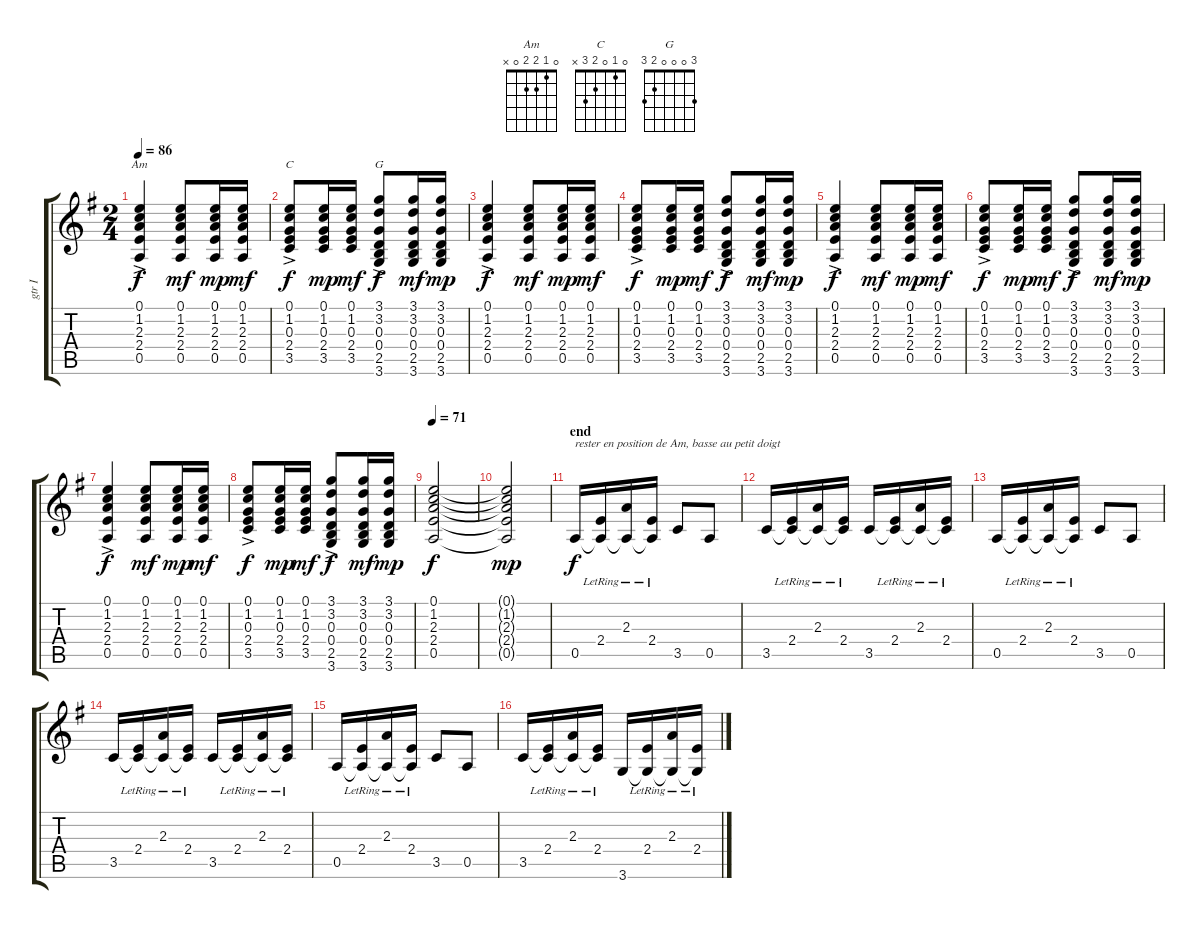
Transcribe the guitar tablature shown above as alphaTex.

\track ("gtr I" "gtr I") {instrument electricguitarclean}
\staff {score tabs}
\tuning (E4 B3 G3 D3 A2 E2) {hide}
\chord ("Am" 0 1 2 2 0 x)
\chord ("C" 0 1 0 2 3 x)
\chord ("G" 3 0 0 0 2 3)
\ts (2 4)
\tempo 86
\clef g2
\ks g
(0.1 1.2 2.3 2.4 0.5{ac}).4{ch "Am" dy f} (0.1 1.2 2.3 2.4 0.5).8{dy mf} (0.1 1.2 2.3 2.4 0.5).16{dy mp} (0.1 1.2 2.3 2.4 0.5).16{dy mf} |
(0.1 1.2 0.3 2.4 3.5{ac}).8{ch "C" dy f} (0.1 1.2 0.3 2.4 3.5).16{dy mp} (0.1 1.2 0.3 2.4 3.5).16{dy mf} (3.1{ac} 3.2 0.3 0.4 2.5 3.6).8{ch "G" dy f} (3.1 3.2 0.3 0.4 2.5 3.6).16{dy mf} (3.1 3.2 0.3 0.4 2.5 3.6).16{dy mp} |
(0.1 1.2 2.3 2.4 0.5{ac}).4{dy f} (0.1 1.2 2.3 2.4 0.5).8{dy mf} (0.1 1.2 2.3 2.4 0.5).16{dy mp} (0.1 1.2 2.3 2.4 0.5).16{dy mf} |
(0.1 1.2 0.3 2.4 3.5{ac}).8{dy f} (0.1 1.2 0.3 2.4 3.5).16{dy mp} (0.1 1.2 0.3 2.4 3.5).16{dy mf} (3.1{ac} 3.2 0.3 0.4 2.5 3.6).8{dy f} (3.1 3.2 0.3 0.4 2.5 3.6).16{dy mf} (3.1 3.2 0.3 0.4 2.5 3.6).16{dy mp} |
(0.1 1.2 2.3 2.4 0.5{ac}).4{dy f} (0.1 1.2 2.3 2.4 0.5).8{dy mf} (0.1 1.2 2.3 2.4 0.5).16{dy mp} (0.1 1.2 2.3 2.4 0.5).16{dy mf} |
(0.1 1.2 0.3 2.4 3.5{ac}).8{dy f} (0.1 1.2 0.3 2.4 3.5).16{dy mp} (0.1 1.2 0.3 2.4 3.5).16{dy mf} (3.1{ac} 3.2 0.3 0.4 2.5 3.6).8{dy f} (3.1 3.2 0.3 0.4 2.5 3.6).16{dy mf} (3.1 3.2 0.3 0.4 2.5 3.6).16{dy mp} |
(0.1 1.2 2.3 2.4 0.5{ac}).4{dy f} (0.1 1.2 2.3 2.4 0.5).8{dy mf} (0.1 1.2 2.3 2.4 0.5).16{dy mp} (0.1 1.2 2.3 2.4 0.5).16{dy mf} |
(0.1 1.2 0.3 2.4 3.5{ac}).8{dy f} (0.1 1.2 0.3 2.4 3.5).16{dy mp} (0.1 1.2 0.3 2.4 3.5).16{dy mf} (3.1{ac} 3.2 0.3 0.4 2.5 3.6).8{dy f} (3.1 3.2 0.3 0.4 2.5 3.6).16{dy mf} (3.1 3.2 0.3 0.4 2.5 3.6).16{dy mp} |
\tempo 71
(0.1 1.2 2.3 2.4 0.5).2{dy f} |
(0.1{t} 1.2{t} 2.3{t} 2.4{t} 0.5{t}).2{dy mp} |
\section ("" "end")
0.5.16{txt "rester en position de Am, basse au petit doigt" dy f} (2.4{lr} 0.5{t}).16 (2.3{lr} 0.5{t}).16 (2.4{lr} 0.5{t}).16 3.5.8 0.5.8 |
3.5.16 (2.4{lr} 3.5{t}).16 (2.3{lr} 3.5{t}).16 (2.4{lr} 3.5{t}).16 3.5.16 (2.4{lr} 3.5{t}).16 (2.3{lr} 3.5{t}).16 (2.4{lr} 3.5{t}).16 |
0.5.16 (2.4{lr} 0.5{t}).16 (2.3{lr} 0.5{t}).16 (2.4{lr} 0.5{t}).16 3.5.8 0.5.8 |
3.5.16 (2.4{lr} 3.5{t}).16 (2.3{lr} 3.5{t}).16 (2.4{lr} 3.5{t}).16 3.5.16 (2.4{lr} 3.5{t}).16 (2.3{lr} 3.5{t}).16 (2.4{lr} 3.5{t}).16 |
0.5.16 (2.4{lr} 0.5{t}).16 (2.3{lr} 0.5{t}).16 (2.4{lr} 0.5{t}).16 3.5.8 0.5.8 |
3.5.16 (2.4{lr} 3.5{t}).16 (2.3{lr} 3.5{t}).16 (2.4{lr} 3.5{t}).16 3.6.16 (2.4{lr} 3.6{t}).16 (2.3{lr} 3.6{t}).16 (2.4{lr} 3.6{t}).16
